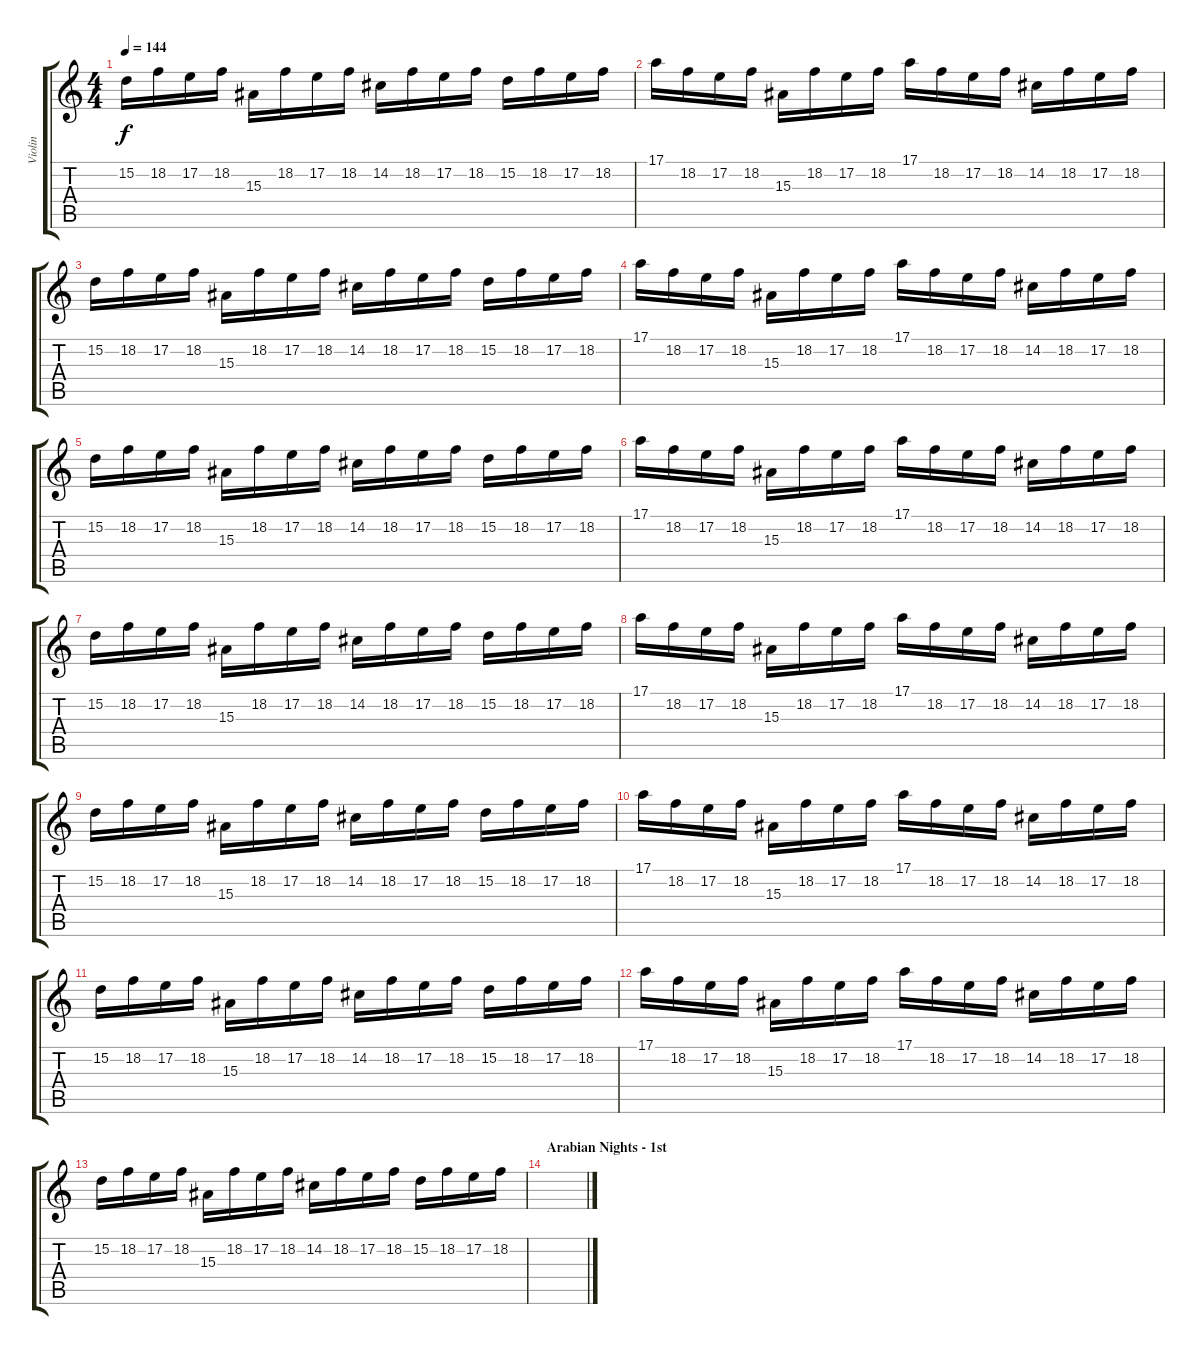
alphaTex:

\track ("Violin" "Violin") {instrument violin}
\staff {score tabs}
\tuning (E4 B3 G3 D3 A2 E2) {hide}
\ts (4 4)
\tempo 144
\clef g2
\ks c
15.2.16{dy f} 18.2.16 17.2.16 18.2.16 15.3.16 18.2.16 17.2.16 18.2.16 14.2.16 18.2.16 17.2.16 18.2.16 15.2.16 18.2.16 17.2.16 18.2.16 |
17.1.16 18.2.16 17.2.16 18.2.16 15.3.16 18.2.16 17.2.16 18.2.16 17.1.16 18.2.16 17.2.16 18.2.16 14.2.16 18.2.16 17.2.16 18.2.16 |
15.2.16 18.2.16 17.2.16 18.2.16 15.3.16 18.2.16 17.2.16 18.2.16 14.2.16 18.2.16 17.2.16 18.2.16 15.2.16 18.2.16 17.2.16 18.2.16 |
17.1.16 18.2.16 17.2.16 18.2.16 15.3.16 18.2.16 17.2.16 18.2.16 17.1.16 18.2.16 17.2.16 18.2.16 14.2.16 18.2.16 17.2.16 18.2.16 |
15.2.16 18.2.16 17.2.16 18.2.16 15.3.16 18.2.16 17.2.16 18.2.16 14.2.16 18.2.16 17.2.16 18.2.16 15.2.16 18.2.16 17.2.16 18.2.16 |
17.1.16 18.2.16 17.2.16 18.2.16 15.3.16 18.2.16 17.2.16 18.2.16 17.1.16 18.2.16 17.2.16 18.2.16 14.2.16 18.2.16 17.2.16 18.2.16 |
15.2.16 18.2.16 17.2.16 18.2.16 15.3.16 18.2.16 17.2.16 18.2.16 14.2.16 18.2.16 17.2.16 18.2.16 15.2.16 18.2.16 17.2.16 18.2.16 |
17.1.16 18.2.16 17.2.16 18.2.16 15.3.16 18.2.16 17.2.16 18.2.16 17.1.16 18.2.16 17.2.16 18.2.16 14.2.16 18.2.16 17.2.16 18.2.16 |
15.2.16 18.2.16 17.2.16 18.2.16 15.3.16 18.2.16 17.2.16 18.2.16 14.2.16 18.2.16 17.2.16 18.2.16 15.2.16 18.2.16 17.2.16 18.2.16 |
17.1.16 18.2.16 17.2.16 18.2.16 15.3.16 18.2.16 17.2.16 18.2.16 17.1.16 18.2.16 17.2.16 18.2.16 14.2.16 18.2.16 17.2.16 18.2.16 |
15.2.16 18.2.16 17.2.16 18.2.16 15.3.16 18.2.16 17.2.16 18.2.16 14.2.16 18.2.16 17.2.16 18.2.16 15.2.16 18.2.16 17.2.16 18.2.16 |
17.1.16 18.2.16 17.2.16 18.2.16 15.3.16 18.2.16 17.2.16 18.2.16 17.1.16 18.2.16 17.2.16 18.2.16 14.2.16 18.2.16 17.2.16 18.2.16 |
15.2.16 18.2.16 17.2.16 18.2.16 15.3.16 18.2.16 17.2.16 18.2.16 14.2.16 18.2.16 17.2.16 18.2.16 15.2.16 18.2.16 17.2.16 18.2.16 |
\section ("" "Arabian Nights - 1st")
